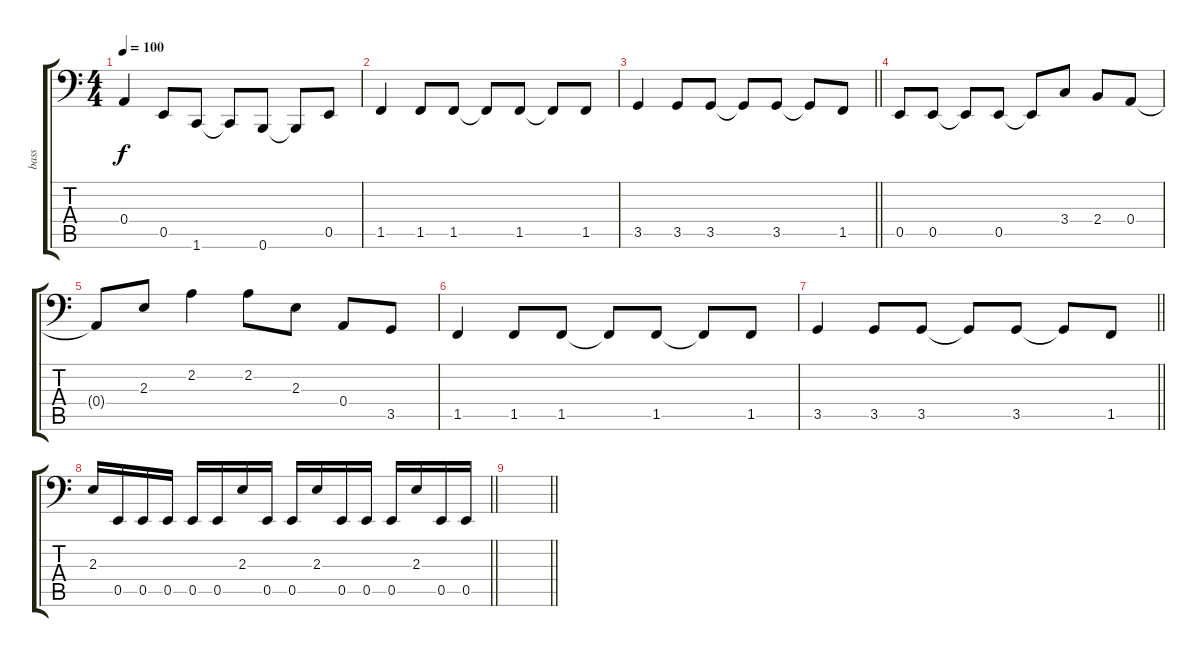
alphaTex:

\track ("bass" "bass") {instrument electricbassfinger}
\staff {score tabs}
\tuning (C3 G2 D2 A1 E1 B0) {hide}
\ts (4 4)
\tempo 100
\clef f4
\ks c
0.4.4{dy f} 0.5.8 1.6.8 1.6{t}.8 0.6.8 0.6{t}.8 0.5.8 |
1.5.4 1.5.8 1.5.8 1.5{t}.8 1.5.8 1.5{t}.8 1.5.8 |
\barLineRight lightlight
3.5.4 3.5.8 3.5.8 3.5{t}.8 3.5.8 3.5{t}.8 1.5.8 |
0.5.8 0.5.8 0.5{t}.8 0.5.8 0.5{t}.8 3.4.8 2.4.8 0.4.8 |
0.4{t}.8 2.3.8 2.2.4 2.2.8 2.3.8 0.4.8 3.5.8 |
1.5.4 1.5.8 1.5.8 1.5{t}.8 1.5.8 1.5{t}.8 1.5.8 |
\barLineRight lightlight
3.5.4 3.5.8 3.5.8 3.5{t}.8 3.5.8 3.5{t}.8 1.5.8 |
\barLineRight lightlight
2.3.16 0.5.16 0.5.16 0.5.16 0.5.16 0.5.16 2.3.16 0.5.16 0.5.16 2.3.16 0.5.16 0.5.16 0.5.16 2.3.16 0.5.16 0.5.16 |
\barLineRight lightlight
